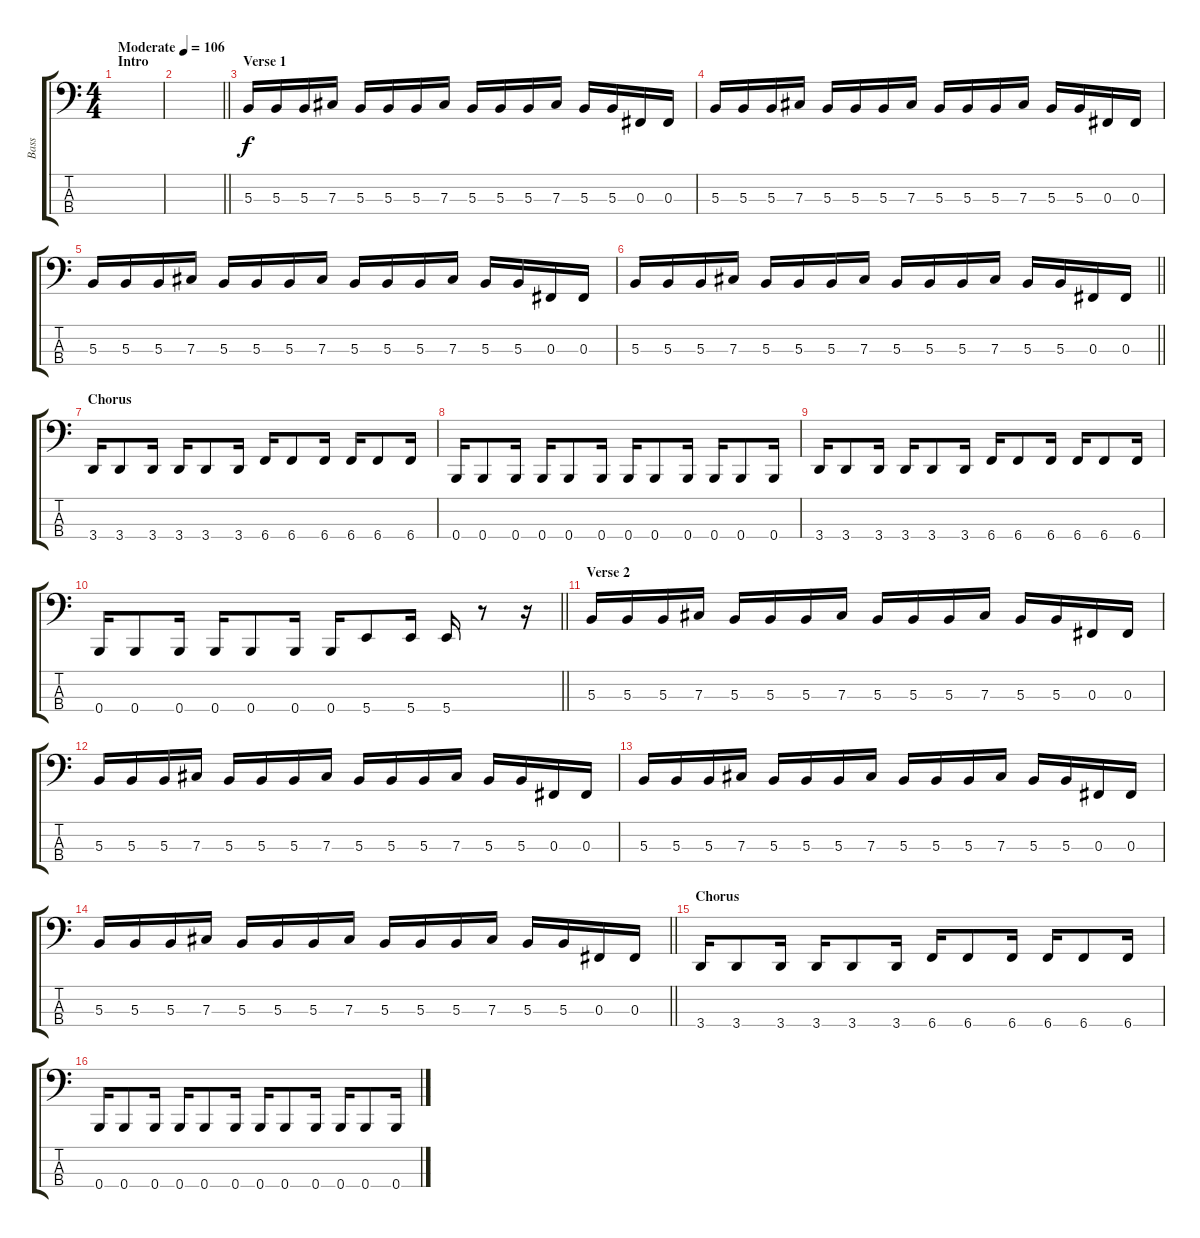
\track ("Bass" "Bass") {instrument distortionguitar}
\staff {score tabs}
\tuning (E2 B1 Gb1 B0) {hide}
\ts (4 4)
\section ("" "Intro")
\tempo (106 "Moderate")
\clef f4
\ks c
|
\barLineRight lightlight
|
\section ("" "Verse 1")
5.3.16 5.3.16 5.3.16 7.3.16 5.3.16 5.3.16 5.3.16 7.3.16 5.3.16 5.3.16 5.3.16 7.3.16 5.3.16 5.3.16 0.3.16 0.3.16 |
5.3.16 5.3.16 5.3.16 7.3.16 5.3.16 5.3.16 5.3.16 7.3.16 5.3.16 5.3.16 5.3.16 7.3.16 5.3.16 5.3.16 0.3.16 0.3.16 |
5.3.16 5.3.16 5.3.16 7.3.16 5.3.16 5.3.16 5.3.16 7.3.16 5.3.16 5.3.16 5.3.16 7.3.16 5.3.16 5.3.16 0.3.16 0.3.16 |
\barLineRight lightlight
5.3.16 5.3.16 5.3.16 7.3.16 5.3.16 5.3.16 5.3.16 7.3.16 5.3.16 5.3.16 5.3.16 7.3.16 5.3.16 5.3.16 0.3.16 0.3.16 |
\section ("" "Chorus")
3.4.16 3.4.8 3.4.16 3.4.16 3.4.8 3.4.16 6.4.16 6.4.8 6.4.16 6.4.16 6.4.8 6.4.16 |
0.4.16 0.4.8 0.4.16 0.4.16 0.4.8 0.4.16 0.4.16 0.4.8 0.4.16 0.4.16 0.4.8 0.4.16 |
3.4.16 3.4.8 3.4.16 3.4.16 3.4.8 3.4.16 6.4.16 6.4.8 6.4.16 6.4.16 6.4.8 6.4.16 |
\barLineRight lightlight
0.4.16 0.4.8 0.4.16 0.4.16 0.4.8 0.4.16 0.4.16 5.4.8 5.4.16 5.4.16 r.8 r.16 |
\section ("" "Verse 2")
5.3.16 5.3.16 5.3.16 7.3.16 5.3.16 5.3.16 5.3.16 7.3.16 5.3.16 5.3.16 5.3.16 7.3.16 5.3.16 5.3.16 0.3.16 0.3.16 |
5.3.16 5.3.16 5.3.16 7.3.16 5.3.16 5.3.16 5.3.16 7.3.16 5.3.16 5.3.16 5.3.16 7.3.16 5.3.16 5.3.16 0.3.16 0.3.16 |
5.3.16 5.3.16 5.3.16 7.3.16 5.3.16 5.3.16 5.3.16 7.3.16 5.3.16 5.3.16 5.3.16 7.3.16 5.3.16 5.3.16 0.3.16 0.3.16 |
\barLineRight lightlight
5.3.16 5.3.16 5.3.16 7.3.16 5.3.16 5.3.16 5.3.16 7.3.16 5.3.16 5.3.16 5.3.16 7.3.16 5.3.16 5.3.16 0.3.16 0.3.16 |
\section ("" "Chorus")
3.4.16 3.4.8 3.4.16 3.4.16 3.4.8 3.4.16 6.4.16 6.4.8 6.4.16 6.4.16 6.4.8 6.4.16 |
0.4.16 0.4.8 0.4.16 0.4.16 0.4.8 0.4.16 0.4.16 0.4.8 0.4.16 0.4.16 0.4.8 0.4.16
